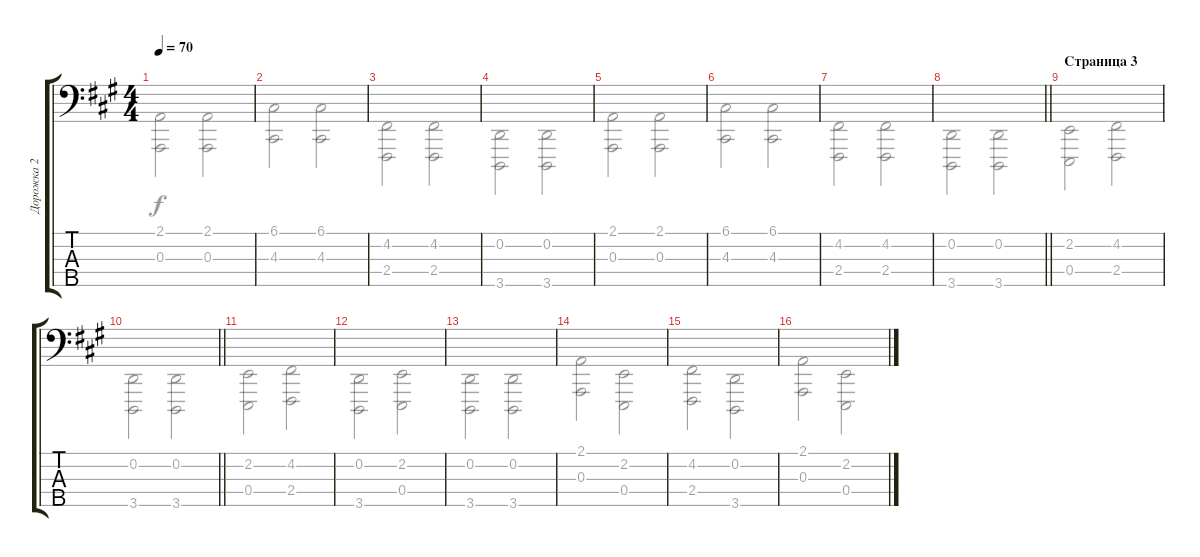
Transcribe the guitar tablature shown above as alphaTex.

\track ("Дорожка 2" "Дорожка 2") {instrument acousticgrandpiano}
\staff {score tabs}
\tuning (G2 D2 A1 E1 B0) {hide}
\voice
\ts (4 4)
\tempo 70
\clef f4
\ks a
|
|
|
|
|
|
|
\barLineRight lightlight
|
\section ("" "Страница 3")
|
\barLineRight lightlight
|
|
|
|
|
|
\voice
\clef f4
\ks a
(2.1 0.3).2{dy f} (2.1 0.3).2 |
(6.1 4.3).2 (6.1 4.3).2 |
(4.2 2.4).2 (4.2 2.4).2 |
(0.2 3.5).2 (0.2 3.5).2 |
(2.1 0.3).2 (2.1 0.3).2 |
(6.1 4.3).2 (6.1 4.3).2 |
(4.2 2.4).2 (4.2 2.4).2 |
\barLineRight lightlight
(0.2 3.5).2 (0.2 3.5).2 |
(2.2 0.4).2 (4.2 2.4).2 |
\barLineRight lightlight
(0.2 3.5).2 (0.2 3.5).2 |
(2.2 0.4).2 (4.2 2.4).2 |
(0.2 3.5).2 (2.2 0.4).2 |
(0.2 3.5).2 (0.2 3.5).2 |
(2.1 0.3).2 (2.2 0.4).2 |
(4.2 2.4).2 (0.2 3.5).2 |
(2.1 0.3).2 (2.2 0.4).2
